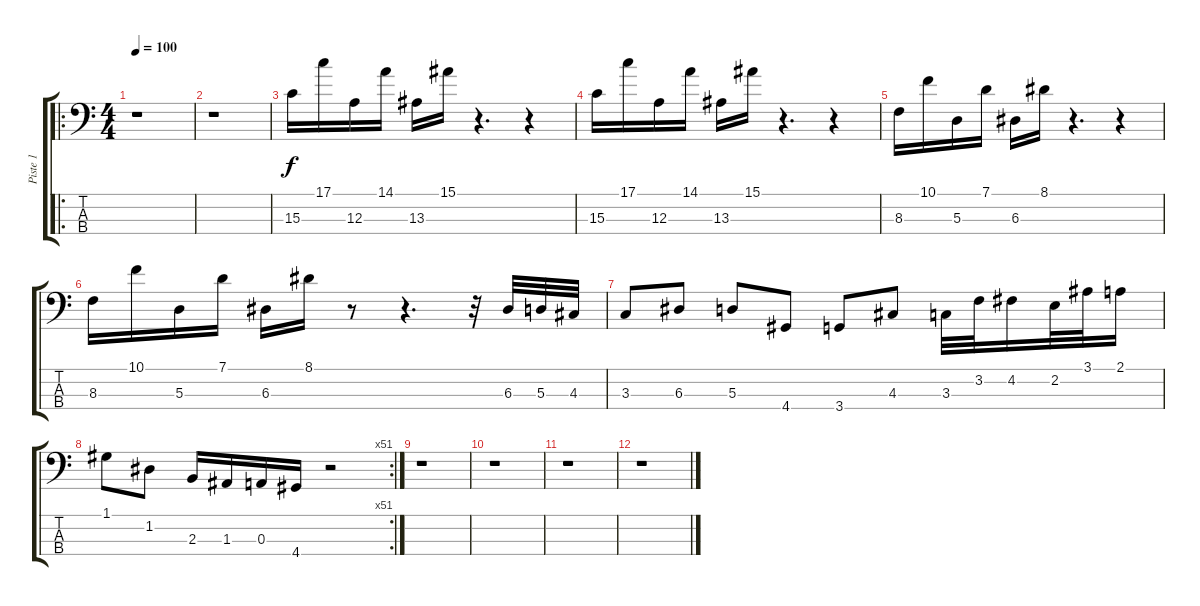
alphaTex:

\track ("Piste 1" "Piste 1") {instrument electricbassfinger}
\staff {score tabs}
\tuning (G2 D2 A1 E1) {hide}
\ro
\ts (4 4)
\tempo 100
\clef f4
\ks c
r.1{dy f instrument electricbassfinger} |
r.1 |
15.3.16 17.1.16 12.3.16 14.1.16 13.3.16 15.1.16 r.4{d} r.4 |
15.3.16 17.1.16 12.3.16 14.1.16 13.3.16 15.1.16 r.4{d} r.4 |
8.3.16 10.1.16 5.3.16 7.1.16 6.3.16 8.1.16 r.4{d} r.4 |
8.3.16 10.1.16 5.3.16 7.1.16 6.3.16 8.1.16 r.8 r.4{d} r.32 6.3.32 5.3.32 4.3.32 |
3.3.8 6.3.8 5.3.8 4.4.8 3.4.8 4.3.8 3.3.32 3.2.32 4.2.16 2.2.32 3.1.32 2.1.16 |
\rc 51
1.1.8 1.2.8 2.3.16 1.3.16 0.3.16 4.4.16 r.2 |
r.1 |
r.1 |
r.1 |
r.1
